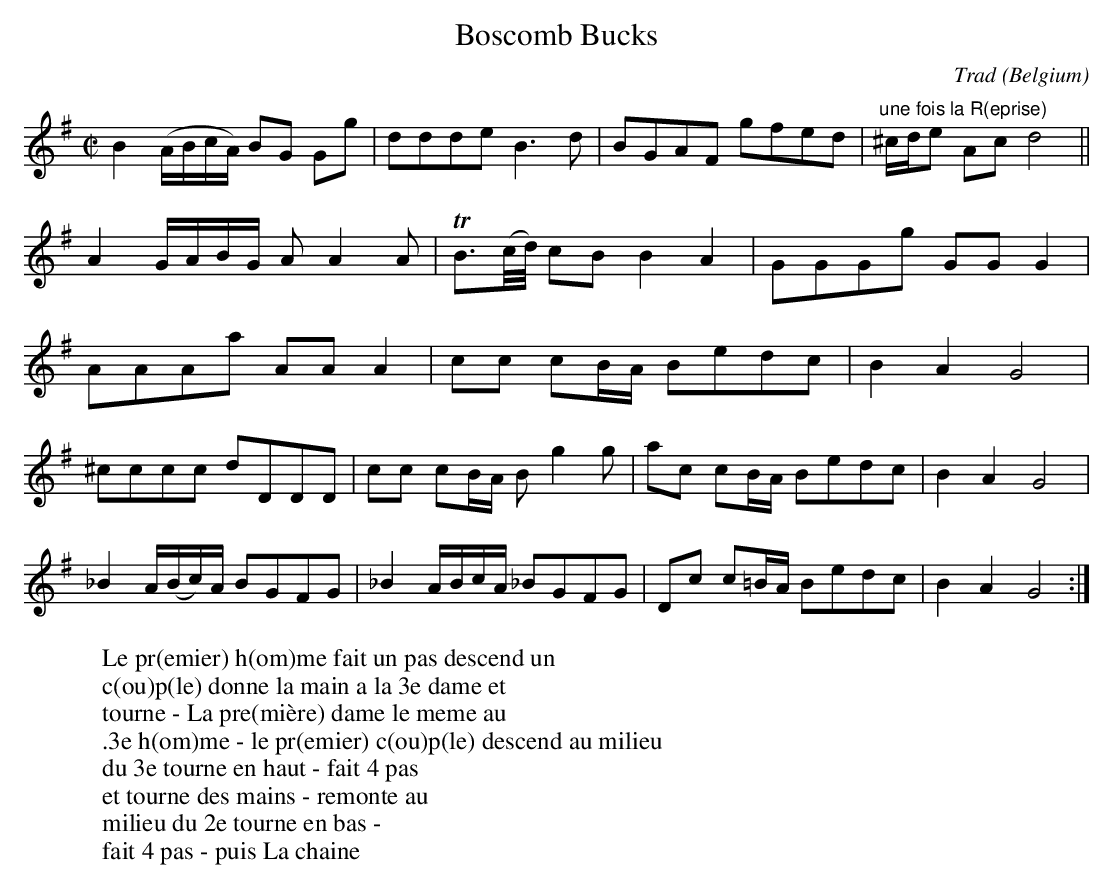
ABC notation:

X:1
T:Boscomb Bucks
C:Trad
O:Belgium
M:C|
L:1/16
K:Gmaj
B4 (ABcA) B2G2 G2g2|d2d2d2e2 B6 d2|B2G2A2F2 g2f2e2d2|"une fois la R(eprise)"^cde2 A2c2 d8||
A4 GABG A2A4A2|!trill!B2>(cd/2) c2B2 B4 A4|G2G2G2g2 G2G2 G4|
A2A2A2a2 A2A2 A4|c2c2 c2BA B2e2d2c2|B4A4 G8|
^c2c2c2c2 d2D2D2D2|c2c2 c2BA B2g4g2|a2c2 c2BA B2e2d2c2|B4A4 G8|
_B4 A(Bc)A B2G2F2G2|_B4ABcA _B2G2F2G2|D2c2 c2=BA B2e2d2c2|B4A4 G8:|]
W:Le pr(emier) h(om)me fait un pas descend un
W:c(ou)p(le) donne la main a la 3e dame et
W:tourne - La pre(mière) dame le meme au
W:.3e h(om)me - le pr(emier) c(ou)p(le) descend au milieu
W:du 3e tourne en haut - fait 4 pas
W:et tourne des mains - remonte au
W:milieu du 2e tourne en bas -
W:fait 4 pas - puis La chaine
